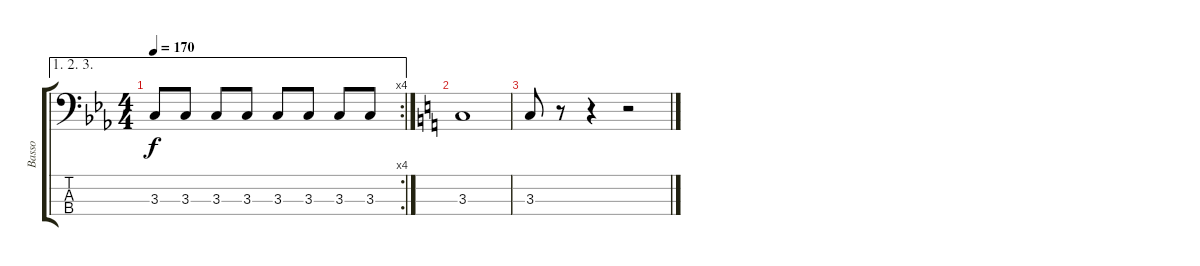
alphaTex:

\track ("Basso" "Basso") {instrument electricbasspick}
\staff {score tabs}
\tuning (G2 D2 A1 E1) {hide}
\ae (1 2 3)
\rc 4
\ts (4 4)
\tempo 170
\clef f4
\ks eb
3.3.8{dy f} 3.3.8 3.3.8 3.3.8 3.3.8 3.3.8 3.3.8 3.3.8 |
\ks c
3.3.1 |
3.3.8 r.8 r.4 r.2
